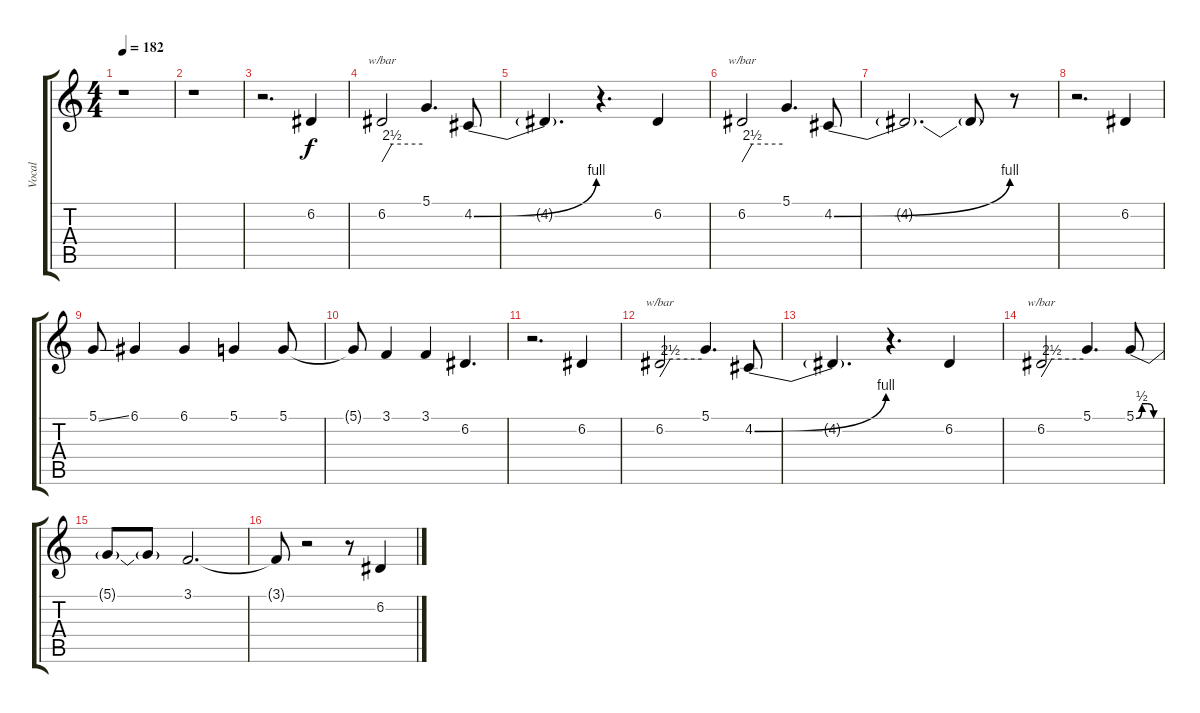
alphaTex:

\track ("Vocal" "Vocal") {instrument flute}
\staff {score tabs}
\tuning (D4 A3 F3 C3 G2 C2) {hide}
\ts (4 4)
\tempo 182
\clef g2
\ks c
r.1{dy f} |
r.1 |
r.2{d} 6.2.4 |
6.2.2{tbe (custom default 0 0 15 10 60 10)} 5.1.4{d} 4.2{be (bend 0 0 60 4)}.8 |
4.2{t}.4{d} r.4{d} 6.2.4 |
6.2.2{tbe (custom default 0 0 15 10 60 10)} 5.1.4{d} 4.2{be (bend 0 0 60 4)}.8 |
4.2{t}.2{d} 4.2{t}.8 r.8 |
r.2{d} 6.2.4 |
5.1{ss}.8 6.1.4 6.1.4 5.1.4 5.1.8 |
5.1{t}.8 3.1.4 3.1.4 6.2.4{d} |
r.2{d} 6.2.4 |
6.2.2{tbe (custom default 0 0 15 10 60 10)} 5.1.4{d} 4.2{be (bend 0 0 60 4)}.8 |
4.2{t}.4{d} r.4{d} 6.2.4 |
6.2.2{tbe (custom default 0 0 15 10 60 10)} 5.1.4{d} 5.1{be (custom 0 0 15 2 30 2 45 0 60 0)}.8 |
5.1{t}.8 5.1{t}.8 3.1.2{d} |
3.1{t}.8 r.2 r.8 6.2.4
